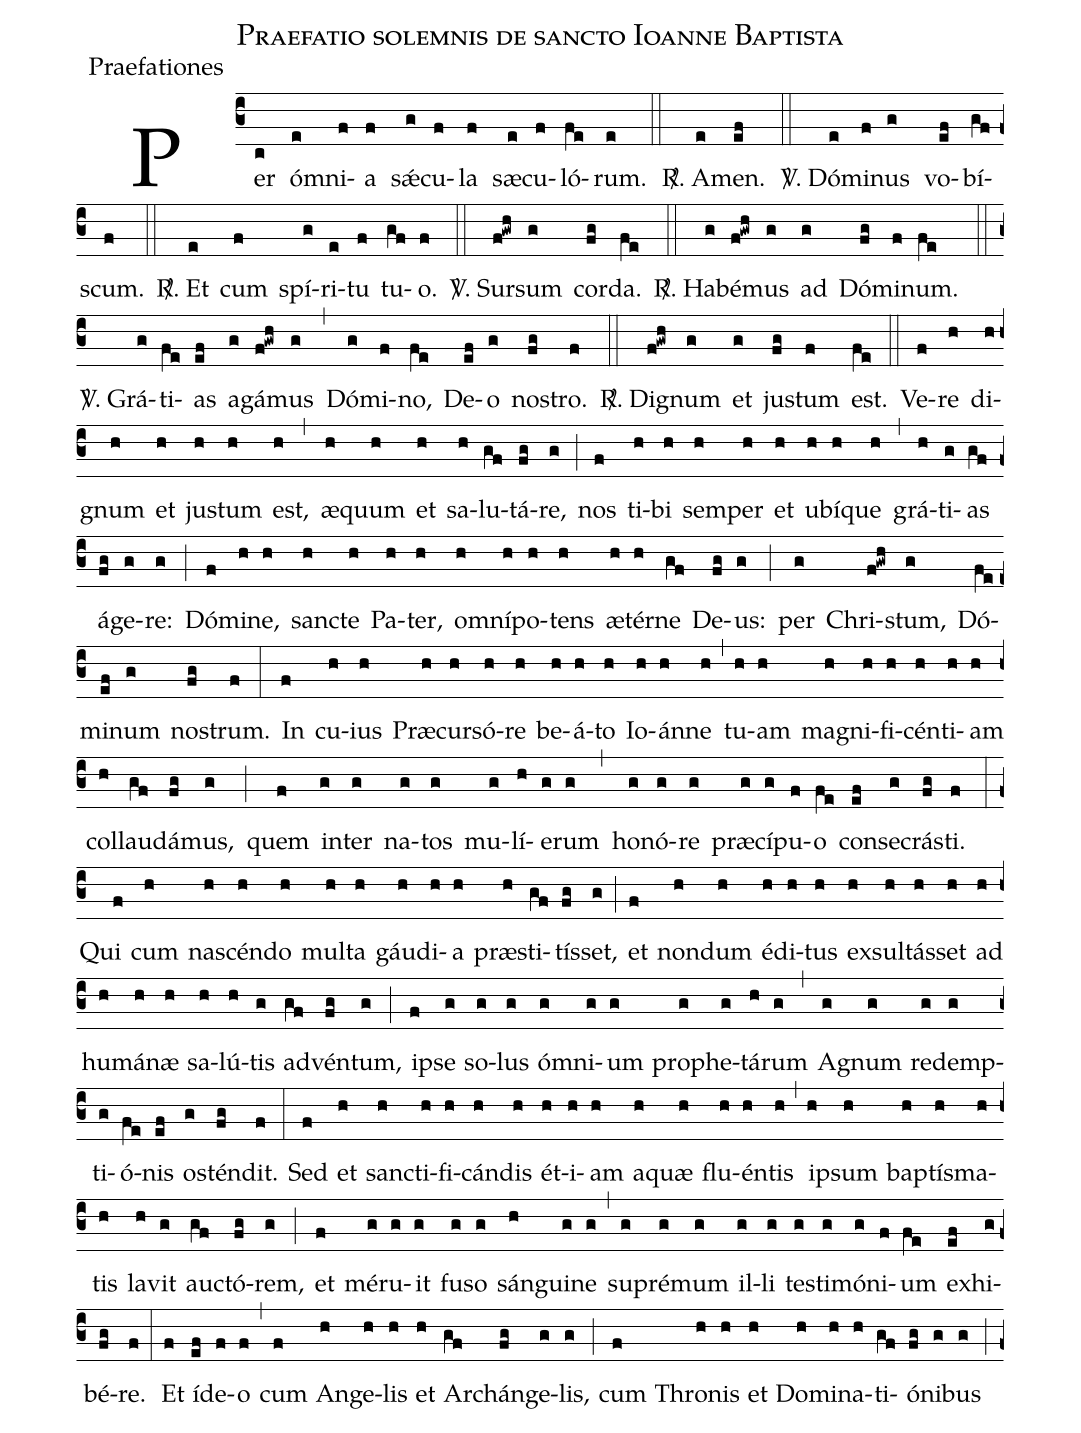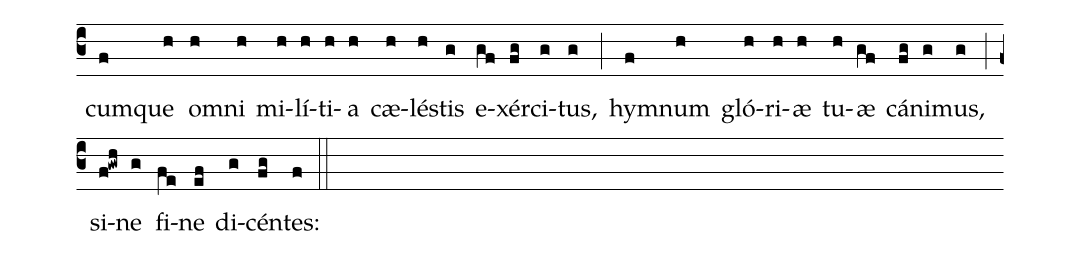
name:Praefatio solemnis de sancto Ioanne Baptista;
office-part:Praefationes;
%%
(c3)Per(c) óm(e)ni(f)a(f) sǽ(g)cu(f)la(f) sæ(e)cu(f)ló(fe)rum.(e) (::)   <sp>R/</sp>. A(e)men.(ef) (::)
<sp>V/</sp>. Dó(e)mi(f)nus(g) vo(ef)bí(gf)scum.(f) (::)   <sp>R/</sp>. Et(e) cum(f) spí(g)ri(e)tu(f) tu(gf)o.(f) (::)
<sp>V/</sp>. Sur(f!gwh)sum(g) cor(fg)da.(fe) (::)   <sp>R/</sp>. Ha(g)bé(f!gwh)mus(g) ad(g) Dó(fg)mi(f)num.(fe) (::)
<sp>V/</sp>. Grá(g)ti(fe)as(ef) a(g)gá(f!gwh)mus(g) (,) Dó(g)mi(f)no,(fe) De(ef)o(g) no(fg)stro.(f) (::)   <sp>R/</sp>. Di(f!gwh)gnum(g) et(g) ju(fg)stum(f) est.(fe) (::)

Ve(f)re(h) di(h)gnum(h) et(h) ju(h)stum(h) est,(h) (,) æ(h)quum(h) et(h) sa(h)lu(gf)tá(fg)re,(g) (;)
nos(f) ti(h)bi(h) sem(h)per(h) et(h) u(h)bí(h)que(h) (,) grá(h)ti(g)as(gf) á(fg)ge(g)re:(g) (;)
Dó(f)mi(h)ne,(h) san(h)cte(h) Pa(h)ter,(h) om(h)ní(h)po(h)tens(h) æ(h)tér(h)ne(gf) De(fg)us:(g) (;)
per(g) Chri(f!gwh)stum,(g) Dó(fe)mi(ef)num(g) no(fg)strum.(f) (:)

In(f) cu(h)ius(h) Præ(h)cur(h)só(h)re(h) be(h)á(h)to(h) Io(h)án(h)ne(h) (,) tu(h)am(h) ma(h)gni(h)fi(h)cén(h)ti(h)am(h) col(h)lau(gf)dá(fg)mus,(g) (;)
quem(f) in(g)ter(g) na(g)tos(g) mu(g)lí(h)e(g)rum(g) (,) ho(g)nó(g)re(g) præ(g)cí(g)pu(f)o(fe) con(ef)se(g)crás(fg)ti.(f) (:)

Qui(f) cum(h) na(h)scén(h)do(h) mul(h)ta(h) gáu(h)di(h)a(h) præ(h)sti(gf)tís(fg)set,(g) (;)
et(f) non(h)dum(h) é(h)di(h)tus(h) ex(h)sul(h)tás(h)set(h) ad(h) hu(h)má(h)næ(h) sa(h)lú(h)tis(g) ad(gf)vén(fg)tum,(g) (;)
ip(f)se(g) so(g)lus(g) óm(g)ni(g)um(g) pro(g)phe(g)tá(h)rum(g) (,) A(g)gnum(g) red(g)emp(g)ti(g)ó(fe)nis(ef) os(g)tén(fg)dit.(f) (:)

Sed(f) et(h) sanc(h)ti(h)fi(h)cán(h)dis(h) ét(h)i(h)am(h) a(h)quæ(h) flu(h)én(h)tis(h) (,) ip(h)sum(h) bap(h)tís(h)ma(h)tis(h) la(h)vit(g) auc(gf)tó(fg)rem,(g) (;)
et(f) mé(g)ru(g)it(g) fu(g)so(g) sán(h)gui(g)ne(g) (,) su(g)pré(g)mum(g) il(g)li(g) tes(g)ti(g)mó(g)ni(f)um(fe) ex(ef)hi(g)bé(fg)re.(f) (:)

Et(f) í(ef)de(f)o(f) (,) cum(f) An(h)ge(h)lis(h) et(h) Ar(gf)chán(fg)ge(g)lis,(g) (;)
cum(f) Thro(h)nis(h) et(h) Do(h)mi(h)na(h)ti(gf)ó(fg)ni(g)bus(g) (;)
cum(f)que(h) om(h)ni(h) mi(h)lí(h)ti(h)a(h) cæ(h)lé(h)stis(g) e(gf)xér(fg)ci(g)tus,(g) (;)
hym(f)num(h) gló(h)ri(h)æ(h) tu(h)æ(gf) cá(fg)ni(g)mus,(g) (;) si(f!gwh)ne(g) fi(fe)ne(ef) di(g)cén(fg)tes:(f) (::)
